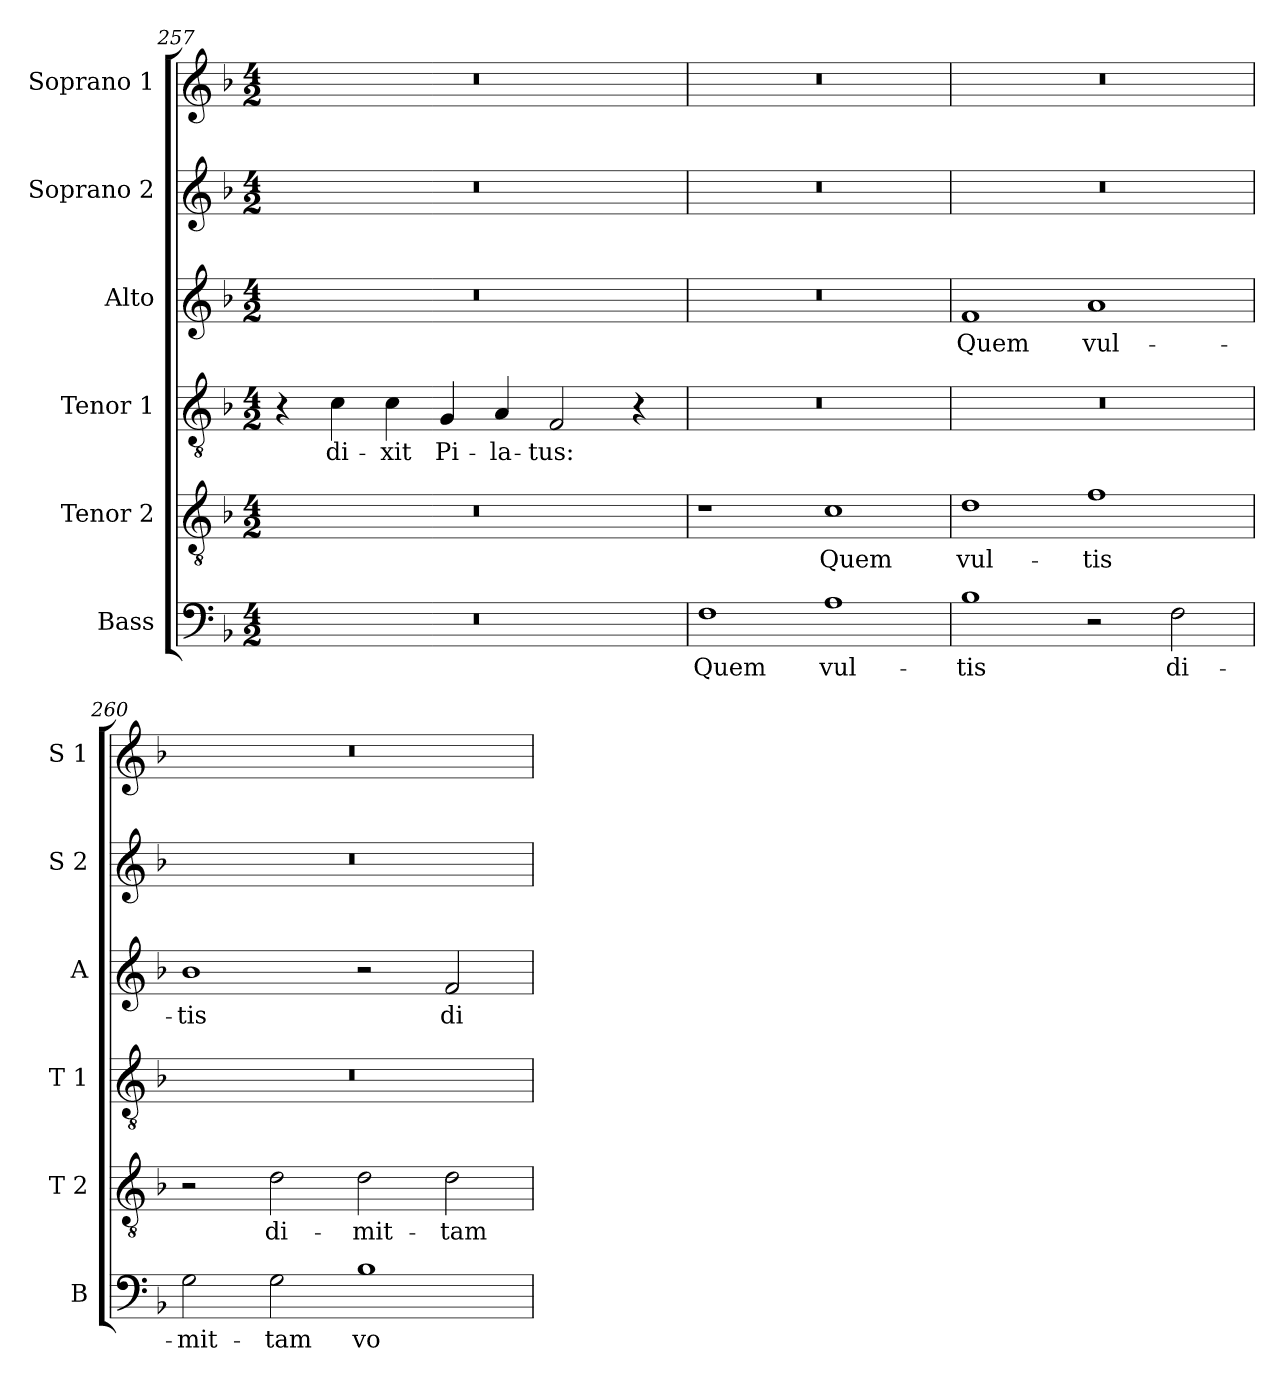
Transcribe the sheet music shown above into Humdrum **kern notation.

**kern	**text	**kern	**text	**kern	**text	**kern	**text	**kern	**kern
*part6	*part6	*part5	*part5	*part4	*part4	*part3	*part3	*part2	*part1
*staff6	*staff6	*staff5	*staff5	*staff4	*staff4	*staff3	*staff3	*staff2	*staff1
*I"Bass	*	*I"Tenor 2	*	*I"Tenor 1	*	*I"Alto	*	*I"Soprano 2	*I"Soprano 1
*I'B	*	*I'T 2	*	*I'T 1	*	*I'A	*	*I'S 2	*I'S 1
*clefF4	*	*clefGv2	*	*clefGv2	*	*clefG2	*	*clefG2	*clefG2
*k[b-]	*	*k[b-]	*	*k[b-]	*	*k[b-]	*	*k[b-]	*k[b-]
*F:	*	*F:	*	*F:	*	*F:	*	*F:	*F:
*M4/2	*	*M4/2	*	*M4/2	*	*M4/2	*	*M4/2	*M4/2
=257	=257	=257	=257	=257	=257	=257	=257	=257	=257
0r	.	0r	.	4r	.	0r	.	0r	0r
!	!	!	!	!	!LO:LY:b	!	!	!	!
.	.	.	.	4c\	di-	.	.	.	.
!	!	!	!	!	!LO:LY:b	!	!	!	!
.	.	.	.	4c\	-xit	.	.	.	.
!	!	!	!	!	!LO:LY:b	!	!	!	!
.	.	.	.	4G/	Pi-	.	.	.	.
!	!	!	!	!	!LO:LY:b	!	!	!	!
.	.	.	.	4A/	-la-	.	.	.	.
!	!	!	!	!	!LO:LY:b	!	!	!	!
.	.	.	.	2F/	-tus:	.	.	.	.
.	.	.	.	4r	.	.	.	.	.
=258	=258	=258	=258	=258	=258	=258	=258	=258	=258
!	!LO:LY:b	!	!	!	!	!	!	!	!
1F	Quem	1r	.	0r	.	0r	.	0r	0r
!	!LO:LY:b	!	!	!	!	!	!	!	!
!	!	!	!LO:LY:b	!	!	!	!	!	!
1A	vul-	1c	Quem	.	.	.	.	.	.
=259	=259	=259	=259	=259	=259	=259	=259	=259	=259
!	!LO:LY:b	!	!	!	!	!	!	!	!
!	!	!	!LO:LY:b	!	!	!	!	!	!
!	!	!	!	!	!	!	!LO:LY:b	!	!
1B-	-tis	1d	vul-	0r	.	1f	Quem	0r	0r
!	!	!	!LO:LY:b	!	!	!	!	!	!
!	!	!	!	!	!	!	!LO:LY:b	!	!
2r	.	1f	-tis	.	.	1a	vul-	.	.
!	!LO:LY:b	!	!	!	!	!	!	!	!
2F\	di-	.	.	.	.	.	.	.	.
!!LO:LB:g=z
=260	=260	=260	=260	=260	=260	=260	=260	=260	=260
!	!LO:LY:b	!	!	!	!	!	!	!	!
!	!	!	!	!	!	!	!LO:LY:b	!	!
2G\	-mit-	2r	.	0r	.	1b-	-tis	0r	0r
!	!LO:LY:b	!	!	!	!	!	!	!	!
!	!	!	!LO:LY:b	!	!	!	!	!	!
2G\	-tam	2d\	di-	.	.	.	.	.	.
!	!LO:LY:b	!	!	!	!	!	!	!	!
!	!	!	!LO:LY:b	!	!	!	!	!	!
1B-	vo-	2d\	-mit-	.	.	2r	.	.	.
!	!	!	!LO:LY:b	!	!	!	!	!	!
!	!	!	!	!	!	!	!LO:LY:b	!	!
.	.	2d\	-tam	.	.	2f/	di-	.	.
=	=	=	=	=	=	=	=	=	=
*-	*-	*-	*-	*-	*-	*-	*-	*-	*-
